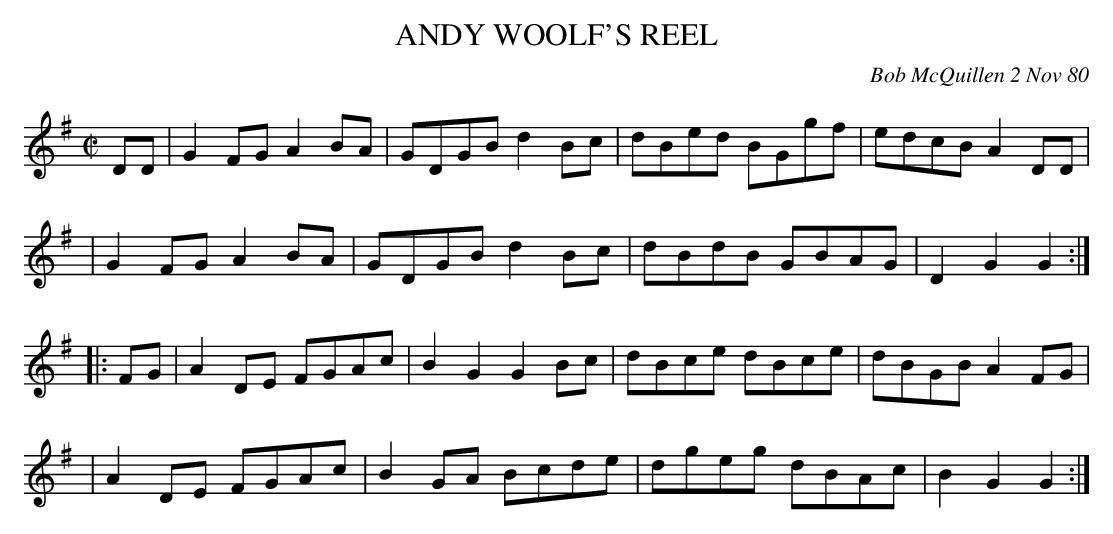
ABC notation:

X:1
T: ANDY WOOLF'S REEL
C: Bob McQuillen 2 Nov 80
M: C|
L: 1/8
K: G
DD \
| G2FG A2BA | GDGB d2Bc | dBed BGgf | edcB A2DD |
| G2FG A2BA | GDGB d2Bc | dBdB GBAG | D2G2 G2  :|
|: FG \
| A2DE FGAc | B2G2 G2Bc | dBce dBce | dBGB A2FG |
| A2DE FGAc | B2GA Bcde | dgeg dBAc | B2G2 G2  :|
